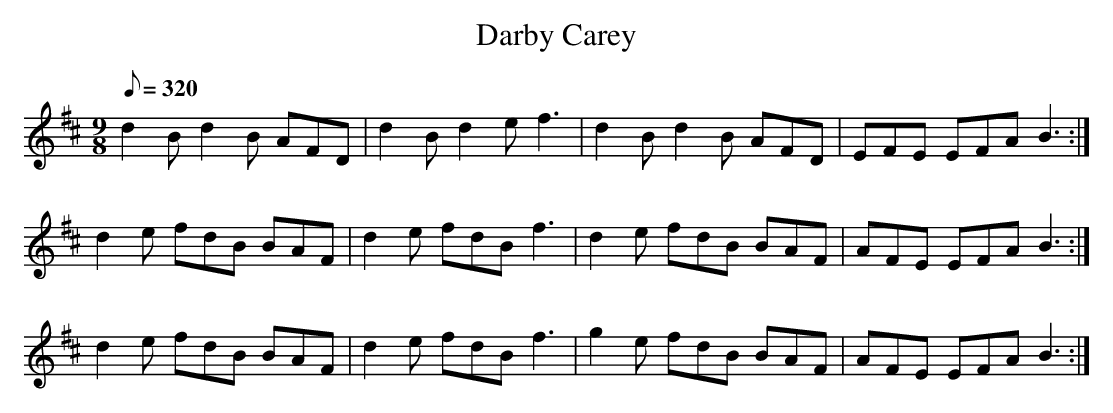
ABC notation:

X:1
T: Darby Carey
M: 9/8
L: 1/8
Q: 320
K: Bm
d2B d2B AFD| d2B d2e f3| d2B d2B AFD| EFE EFA B3 :|
d2e fdB BAF| d2e fdB f3| d2e fdB BAF| AFE EFA B3 :|
d2e fdB BAF| d2e fdB f3| g2e fdB BAF| AFE EFA B3 :|
